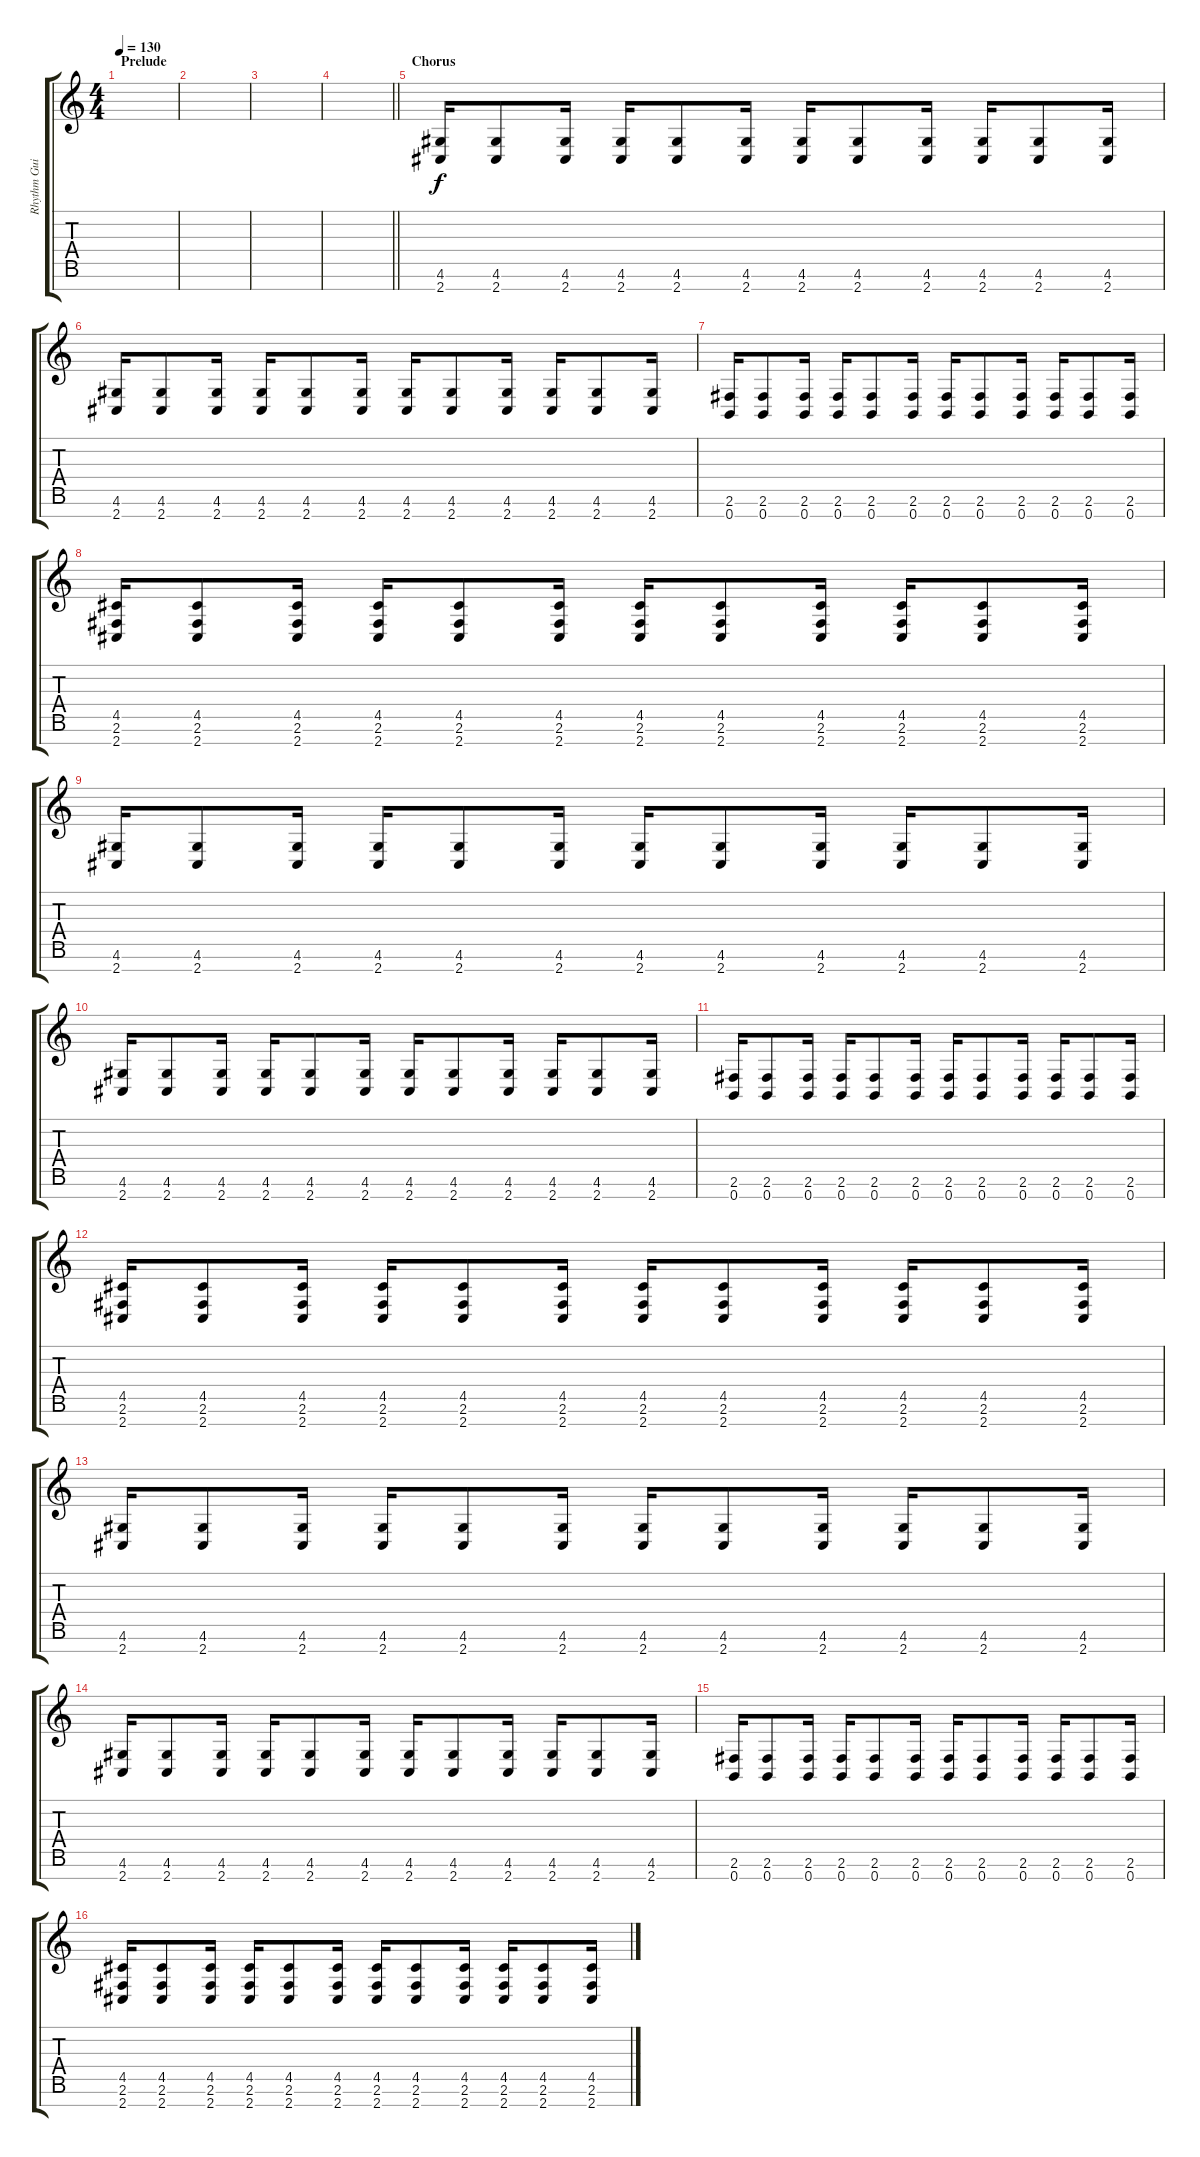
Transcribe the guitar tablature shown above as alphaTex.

\track ("Rhythm Guitar 2" "Rhythm Gui") {instrument overdrivenguitar}
\staff {score tabs}
\tuning (E4 B3 G3 D3 A2 E2 B1) {hide}
\ts (4 4)
\section ("" "Prelude")
\tempo 130
\clef g2
\ks c
|
|
|
\barLineRight lightlight
|
\section ("" "Chorus")
(4.6 2.7).16 (4.6 2.7).8 (4.6 2.7).16 (4.6 2.7).16 (4.6 2.7).8 (4.6 2.7).16 (4.6 2.7).16 (4.6 2.7).8 (4.6 2.7).16 (4.6 2.7).16 (4.6 2.7).8 (4.6 2.7).16 |
(4.6 2.7).16 (4.6 2.7).8 (4.6 2.7).16 (4.6 2.7).16 (4.6 2.7).8 (4.6 2.7).16 (4.6 2.7).16 (4.6 2.7).8 (4.6 2.7).16 (4.6 2.7).16 (4.6 2.7).8 (4.6 2.7).16 |
(2.6 0.7).16 (2.6 0.7).8 (2.6 0.7).16 (2.6 0.7).16 (2.6 0.7).8 (2.6 0.7).16 (2.6 0.7).16 (2.6 0.7).8 (2.6 0.7).16 (2.6 0.7).16 (2.6 0.7).8 (2.6 0.7).16 |
(4.5 2.6 2.7).16 (4.5 2.6 2.7).8 (4.5 2.6 2.7).16 (4.5 2.6 2.7).16 (4.5 2.6 2.7).8 (4.5 2.6 2.7).16 (4.5 2.6 2.7).16 (4.5 2.6 2.7).8 (4.5 2.6 2.7).16 (4.5 2.6 2.7).16 (4.5 2.6 2.7).8 (4.5 2.6 2.7).16 |
(4.6 2.7).16 (4.6 2.7).8 (4.6 2.7).16 (4.6 2.7).16 (4.6 2.7).8 (4.6 2.7).16 (4.6 2.7).16 (4.6 2.7).8 (4.6 2.7).16 (4.6 2.7).16 (4.6 2.7).8 (4.6 2.7).16 |
(4.6 2.7).16 (4.6 2.7).8 (4.6 2.7).16 (4.6 2.7).16 (4.6 2.7).8 (4.6 2.7).16 (4.6 2.7).16 (4.6 2.7).8 (4.6 2.7).16 (4.6 2.7).16 (4.6 2.7).8 (4.6 2.7).16 |
(2.6 0.7).16 (2.6 0.7).8 (2.6 0.7).16 (2.6 0.7).16 (2.6 0.7).8 (2.6 0.7).16 (2.6 0.7).16 (2.6 0.7).8 (2.6 0.7).16 (2.6 0.7).16 (2.6 0.7).8 (2.6 0.7).16 |
(4.5 2.6 2.7).16 (4.5 2.6 2.7).8 (4.5 2.6 2.7).16 (4.5 2.6 2.7).16 (4.5 2.6 2.7).8 (4.5 2.6 2.7).16 (4.5 2.6 2.7).16 (4.5 2.6 2.7).8 (4.5 2.6 2.7).16 (4.5 2.6 2.7).16 (4.5 2.6 2.7).8 (4.5 2.6 2.7).16 |
(4.6 2.7).16 (4.6 2.7).8 (4.6 2.7).16 (4.6 2.7).16 (4.6 2.7).8 (4.6 2.7).16 (4.6 2.7).16 (4.6 2.7).8 (4.6 2.7).16 (4.6 2.7).16 (4.6 2.7).8 (4.6 2.7).16 |
(4.6 2.7).16 (4.6 2.7).8 (4.6 2.7).16 (4.6 2.7).16 (4.6 2.7).8 (4.6 2.7).16 (4.6 2.7).16 (4.6 2.7).8 (4.6 2.7).16 (4.6 2.7).16 (4.6 2.7).8 (4.6 2.7).16 |
(2.6 0.7).16 (2.6 0.7).8 (2.6 0.7).16 (2.6 0.7).16 (2.6 0.7).8 (2.6 0.7).16 (2.6 0.7).16 (2.6 0.7).8 (2.6 0.7).16 (2.6 0.7).16 (2.6 0.7).8 (2.6 0.7).16 |
(4.5 2.6 2.7).16 (4.5 2.6 2.7).8 (4.5 2.6 2.7).16 (4.5 2.6 2.7).16 (4.5 2.6 2.7).8 (4.5 2.6 2.7).16 (4.5 2.6 2.7).16 (4.5 2.6 2.7).8 (4.5 2.6 2.7).16 (4.5 2.6 2.7).16 (4.5 2.6 2.7).8 (4.5 2.6 2.7).16
